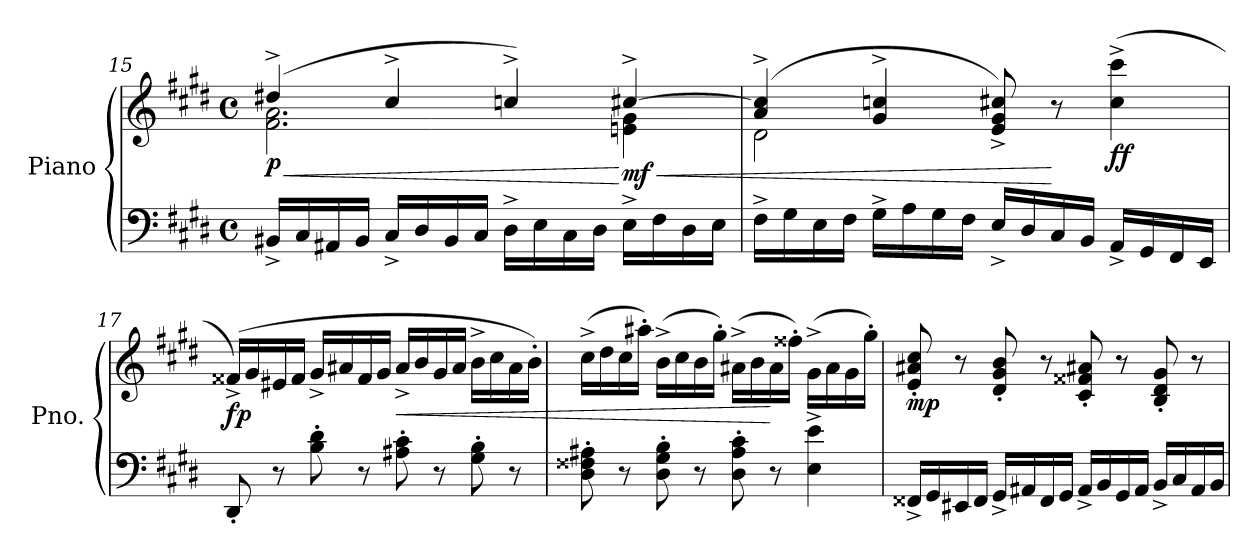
**kern	**kern	**dynam
*part1	*part1	*part1
*staff2	*staff1	*staff1/2
*I"Piano	*	*
*I'Pno.	*	*
!!LO:PB:g=z
*clefF4	*clefG2	*
*k[f#c#g#d#]	*k[f#c#g#d#]	*
*M4/4	*M4/4	*
*met(c)	*met(c)	*
*MM185	*MM185	*
=15	=15	=15
!	!	!LO:HP:b
*	*^	*
!	!	!	!LO:DY:n=1:b
16BB#X^/LL	(>4dd#X^/	2.f#\ 2.a\	< p
16C#/	.	.	.
16AA#X/	.	.	.
16BB#/JJ	.	.	.
*	*MM187	*	*
16C#^/LL	4cc#^/	.	.
16D#/	.	.	.
*	*MM190	*	*
16BB#/	.	.	.
16C#/JJ	.	.	.
16D#^\LL	4ccn^/)	.	.
16E\	.	.	.
16C#\	.	.	.
16D#\JJ	.	.	.
!	!	!	!LO:HP:n=1:b
!	!	!	!LO:DY:n=2:b
16E^\LL	[4cc#X^/	4en\ 4g#\	[ < mf
16F#\	.	.	.
16D#\	.	.	.
16E\JJ	.	.	.
=16	=16	=16	=16
16F#^\LL	(>4a/^ 4cc#/]^	2d#\	.
16G#\	.	.	.
16E\	.	.	.
16F#\JJ	.	.	.
16G#^\LL	4g#/^ 4ccn/^	.	.
16A\	.	.	.
16G#\	.	.	.
16F#\JJ	.	.	.
16E^/LL	8e/^ 8g#/^ 8cc#X/^)	2ryy	.
16D#/	.	.	.
16C#/	8r	.	[
16BB/JJ	.	.	.
!	!	!	!LO:DY:b
16AA^/LL	(>4cc#\^ 4ccc#\^	.	ff
16GG#/	.	.	.
16FF#/	.	.	.
16EE/JJ	.	.	.
*	*v	*v	*
=17	=17	=17
*	*MM182	*
!	!	!LO:DY:b
8DD#'/	(>16f##X^/LL)	fp
*	*MM190	*
.	16g#/	.
8r	16e#X/	.
.	16f##/JJ	.
8B\' 8d#\'	16g#^/LL	.
.	16a#X/	.
8r	16f##/	.
.	16g#/JJ	.
!	!	!LO:HP:b
8A#X\' 8c#\'	16a#^/LL	<
.	16b/	.
8r	16g#/	.
.	16a#/JJ	.
8G#\' 8B\'	16b^\LL	.
.	16cc#\	.
8r	16a#\	.
.	16b'\JJ)	.
!!LO:LB:g=z
=18	=18	=18
8D#\' 8F##X\' 8A#X\'	(>16cc#^\LL	.
.	16dd#\	.
8r	16cc#\	.
.	16aa#X'\JJ)	.
8D#\' 8G#\' 8B\'	(>16b^\LL	.
.	16cc#\	.
8r	16b\	.
.	16gg#'\JJ)	.
8D#\' 8A#\' 8c#\'	(>16a#X^\LL	.
.	16b\	.
8r	16a#\	[
.	16ff##X'\JJ)	.
!	!	!LO:DY:b=2
!	!	!LO:DY:n=1:b
4E\^ 4e\^	(>16g#^\LL	fz f
.	16a#\	.
.	16g#\	.
.	16gg#'\JJ)	.
=19	=19	=19
!	!	!LO:DY:b
16FF##X^/LL	8e/' 8a#X/' 8cc#/'	mp
16GG#/	.	.
16EE#X/	8r	.
16FF##/JJ	.	.
16GG#^/LL	8d#/' 8g#/' 8b/'	.
16AA#X/	.	.
16FF##/	8r	.
16GG#/JJ	.	.
16AA#^/LL	8c#/' 8f##X/' 8a#X/'	.
16BB/	.	.
16GG#/	8r	.
16AA#/JJ	.	.
16BB^/LL	8B/' 8d#/' 8g#/'	.
16C#/	.	.
16AA#/	8r	.
16BB/JJ	.	.
=	=	=
*-	*-	*-
